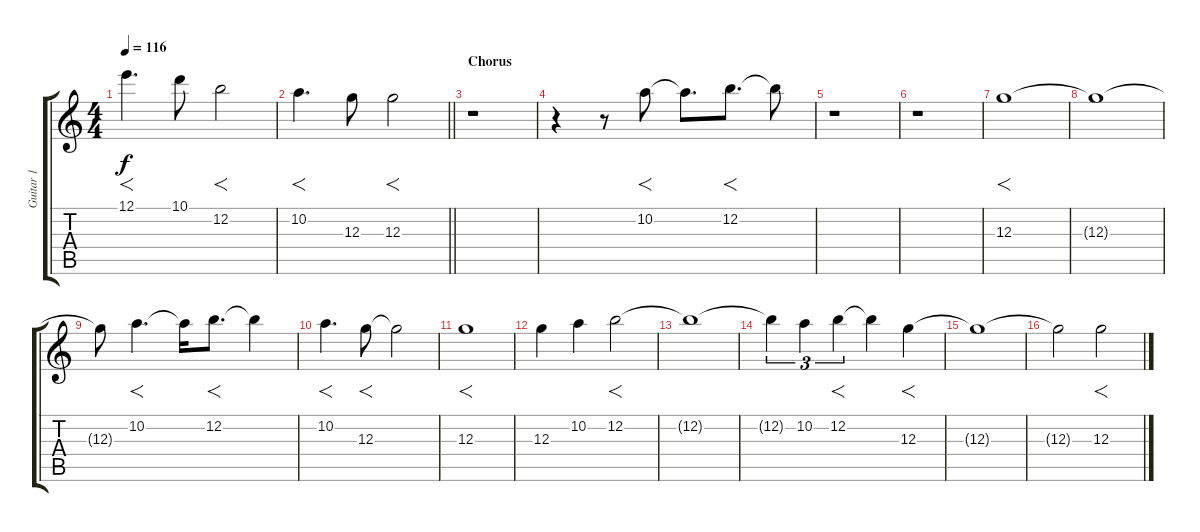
\track ("Guitar 1" "Guitar 1") {instrument electricguitarclean}
\staff {score tabs}
\tuning (E4 B3 G3 D3 A2 E2) {hide}
\ts (4 4)
\tempo 116
\clef g2
\ks c
12.1.4{f d dy f} 10.1.8 12.2.2{f} |
\barLineRight lightlight
10.2.4{f d} 12.3.8 12.3.2{f} |
\section ("" "Chorus")
r.1 |
r.4 r.8 10.2.8{f} 10.2{t}.8{d} 12.2.8{f d} 12.2{t}.8 |
r.1 |
r.1 |
12.3.1{f} |
12.3{t}.1 |
12.3{t}.8 10.2.4{f d} 10.2{t}.16 12.2.8{f d} 12.2{t}.4 |
10.2.4{f d} 12.3.8{f} 12.3{t}.2 |
12.3.1{f} |
12.3.4 10.2.4 12.2.2{f} |
12.2{t}.1 |
12.2{t}.4{tu (3 2)} 10.2.4{tu (3 2)} 12.2.4{f tu (3 2)} 12.2{t}.4 12.3.4{f} |
12.3{t}.1 |
12.3{t}.2 12.3.2{f}
